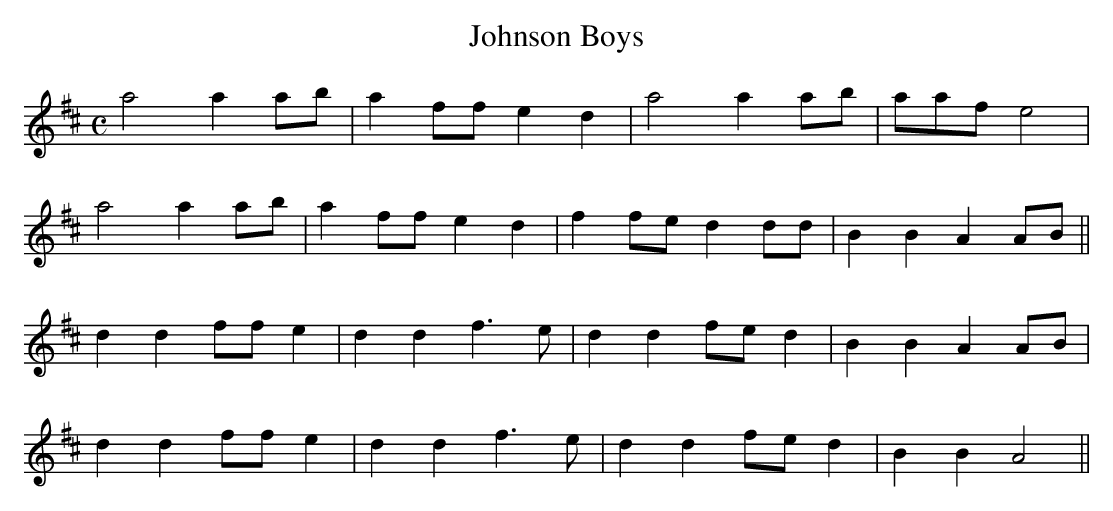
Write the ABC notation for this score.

X:1
T:Johnson Boys
M:C
L:1/8
K:D
a4 a2 ab|a2 ff e2d2|a4 a2 ab|aaf e4|
a4 a2 ab|a2 ff e2d2|f2 fe d2dd|B2B2 A2 AB||
d2d2 ffe2|d2d2 f3e|d2d2 fe d2|B2B2A2 AB|
d2d2 ffe2|d2d2 f3e|d2d2 fed2|B2B2 A4||
